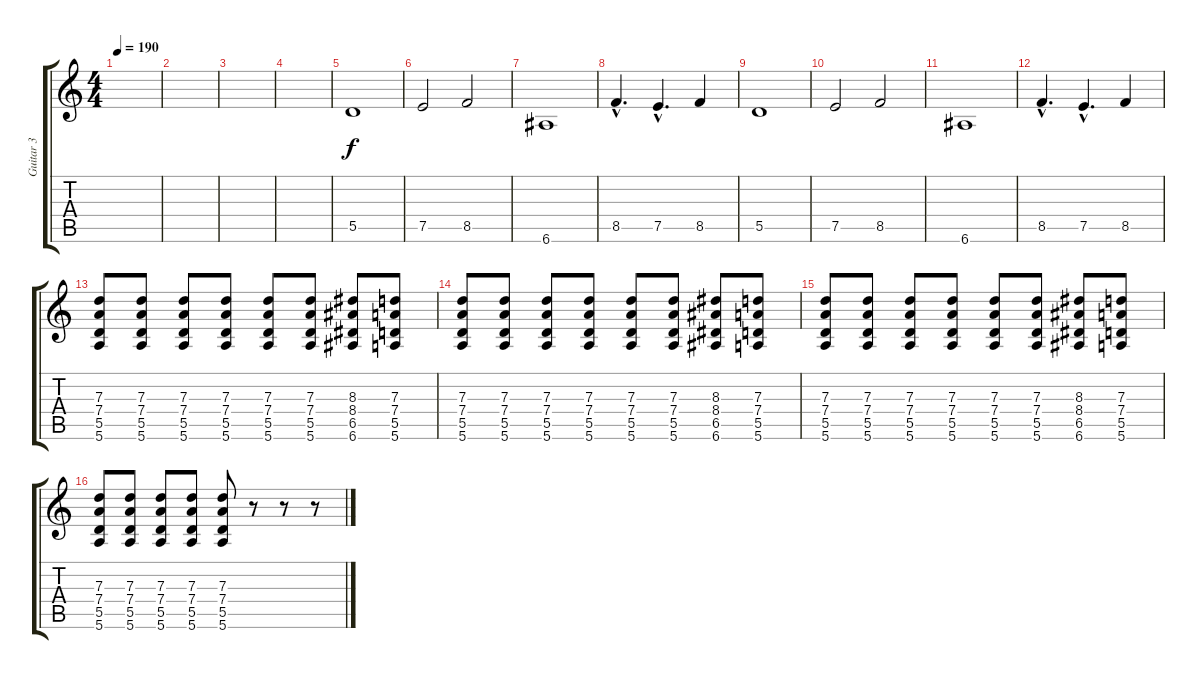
\track ("Guitar 3" "Guitar 3") {instrument overdrivenguitar}
\staff {score tabs}
\tuning (E4 B3 G3 D3 A2 E2) {hide}
\ts (4 4)
\tempo 190
\clef g2
\ks c
|
|
|
|
5.5.1 |
7.5.2 8.5.2 |
6.6.1 |
8.5{hac}.4{d} 7.5{hac}.4{d} 8.5.4 |
5.5.1 |
7.5.2 8.5.2 |
6.6.1 |
8.5{hac}.4{d} 7.5{hac}.4{d} 8.5.4 |
(7.3 7.4 5.5 5.6).8 (7.3 7.4 5.5 5.6).8 (7.3 7.4 5.5 5.6).8 (7.3 7.4 5.5 5.6).8 (7.3 7.4 5.5 5.6).8 (7.3 7.4 5.5 5.6).8 (8.3 8.4 6.5 6.6).8 (7.3 7.4 5.5 5.6).8 |
(7.3 7.4 5.5 5.6).8 (7.3 7.4 5.5 5.6).8 (7.3 7.4 5.5 5.6).8 (7.3 7.4 5.5 5.6).8 (7.3 7.4 5.5 5.6).8 (7.3 7.4 5.5 5.6).8 (8.3 8.4 6.5 6.6).8 (7.3 7.4 5.5 5.6).8 |
(7.3 7.4 5.5 5.6).8 (7.3 7.4 5.5 5.6).8 (7.3 7.4 5.5 5.6).8 (7.3 7.4 5.5 5.6).8 (7.3 7.4 5.5 5.6).8 (7.3 7.4 5.5 5.6).8 (8.3 8.4 6.5 6.6).8 (7.3 7.4 5.5 5.6).8 |
(7.3 7.4 5.5 5.6).8 (7.3 7.4 5.5 5.6).8 (7.3 7.4 5.5 5.6).8 (7.3 7.4 5.5 5.6).8 (7.3 7.4 5.5 5.6).8 r.8 r.8 r.8
